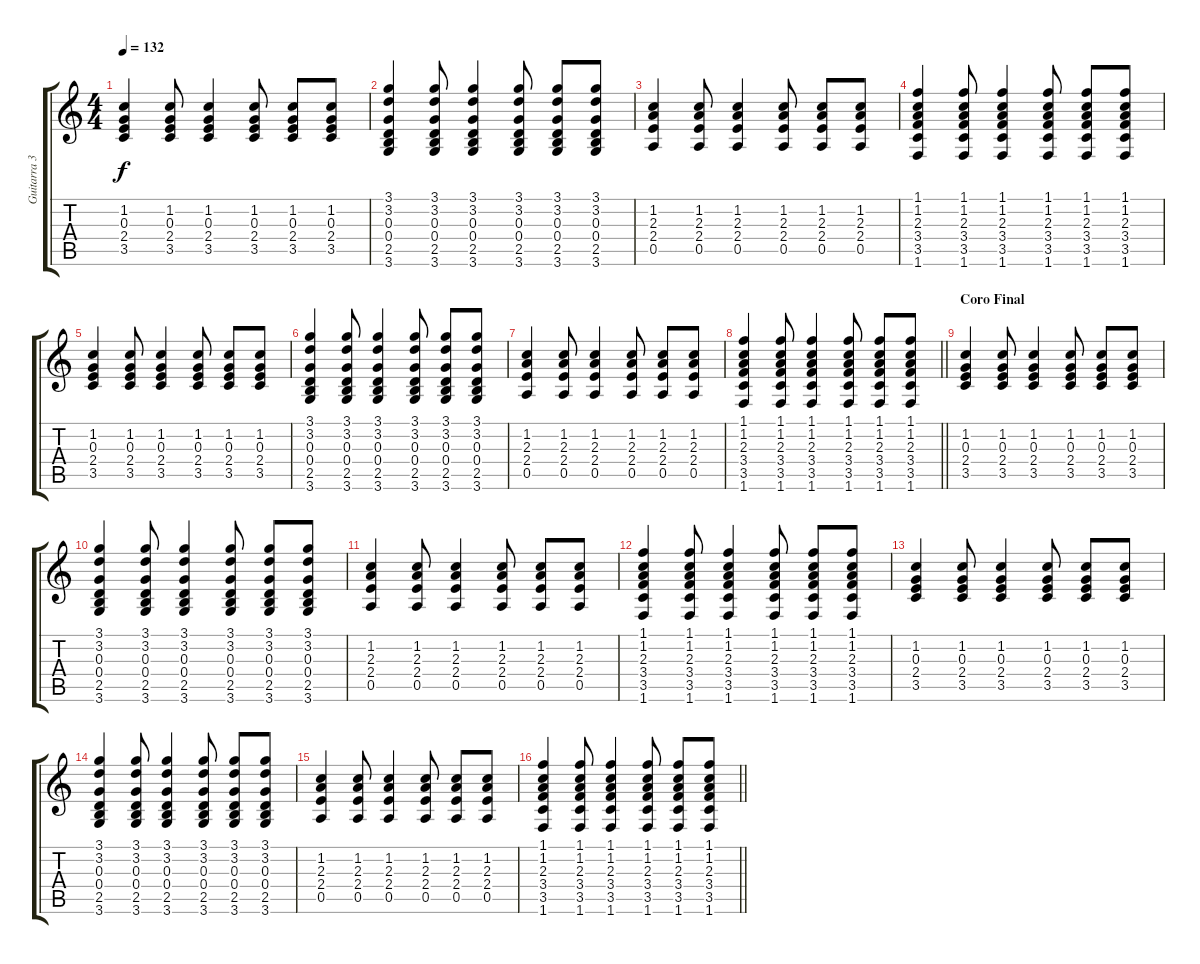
\track ("Guitarra 3" "Guitarra 3") {instrument acousticguitarnylon}
\staff {score tabs}
\tuning (E4 B3 G3 D3 A2 E2) {hide}
\ts (4 4)
\section ("" "")
\tempo 132
\clef g2
\ks c
(1.2 0.3 2.4 3.5).4{dy f volume 16} (1.2 0.3 2.4 3.5).8 (1.2 0.3 2.4 3.5).4 (1.2 0.3 2.4 3.5).8 (1.2 0.3 2.4 3.5).8 (1.2 0.3 2.4 3.5).8 |
(3.1 3.2 0.3 0.4 2.5 3.6).4 (3.1 3.2 0.3 0.4 2.5 3.6).8 (3.1 3.2 0.3 0.4 2.5 3.6).4 (3.1 3.2 0.3 0.4 2.5 3.6).8 (3.1 3.2 0.3 0.4 2.5 3.6).8 (3.1 3.2 0.3 0.4 2.5 3.6).8 |
(1.2 2.3 2.4 0.5).4 (1.2 2.3 2.4 0.5).8 (1.2 2.3 2.4 0.5).4 (1.2 2.3 2.4 0.5).8 (1.2 2.3 2.4 0.5).8 (1.2 2.3 2.4 0.5).8 |
(1.1 1.2 2.3 3.4 3.5 1.6).4 (1.1 1.2 2.3 3.4 3.5 1.6).8 (1.1 1.2 2.3 3.4 3.5 1.6).4 (1.1 1.2 2.3 3.4 3.5 1.6).8 (1.1 1.2 2.3 3.4 3.5 1.6).8 (1.1 1.2 2.3 3.4 3.5 1.6).8 |
(1.2 0.3 2.4 3.5).4 (1.2 0.3 2.4 3.5).8 (1.2 0.3 2.4 3.5).4 (1.2 0.3 2.4 3.5).8 (1.2 0.3 2.4 3.5).8 (1.2 0.3 2.4 3.5).8 |
(3.1 3.2 0.3 0.4 2.5 3.6).4 (3.1 3.2 0.3 0.4 2.5 3.6).8 (3.1 3.2 0.3 0.4 2.5 3.6).4 (3.1 3.2 0.3 0.4 2.5 3.6).8 (3.1 3.2 0.3 0.4 2.5 3.6).8 (3.1 3.2 0.3 0.4 2.5 3.6).8 |
(1.2 2.3 2.4 0.5).4 (1.2 2.3 2.4 0.5).8 (1.2 2.3 2.4 0.5).4 (1.2 2.3 2.4 0.5).8 (1.2 2.3 2.4 0.5).8 (1.2 2.3 2.4 0.5).8 |
\barLineRight lightlight
(1.1 1.2 2.3 3.4 3.5 1.6).4 (1.1 1.2 2.3 3.4 3.5 1.6).8 (1.1 1.2 2.3 3.4 3.5 1.6).4 (1.1 1.2 2.3 3.4 3.5 1.6).8 (1.1 1.2 2.3 3.4 3.5 1.6).8 (1.1 1.2 2.3 3.4 3.5 1.6).8 |
\section ("" "Coro Final")
(1.2 0.3 2.4 3.5).4{volume 16} (1.2 0.3 2.4 3.5).8 (1.2 0.3 2.4 3.5).4 (1.2 0.3 2.4 3.5).8 (1.2 0.3 2.4 3.5).8 (1.2 0.3 2.4 3.5).8 |
(3.1 3.2 0.3 0.4 2.5 3.6).4 (3.1 3.2 0.3 0.4 2.5 3.6).8 (3.1 3.2 0.3 0.4 2.5 3.6).4 (3.1 3.2 0.3 0.4 2.5 3.6).8 (3.1 3.2 0.3 0.4 2.5 3.6).8 (3.1 3.2 0.3 0.4 2.5 3.6).8 |
(1.2 2.3 2.4 0.5).4 (1.2 2.3 2.4 0.5).8 (1.2 2.3 2.4 0.5).4 (1.2 2.3 2.4 0.5).8 (1.2 2.3 2.4 0.5).8 (1.2 2.3 2.4 0.5).8 |
(1.1 1.2 2.3 3.4 3.5 1.6).4 (1.1 1.2 2.3 3.4 3.5 1.6).8 (1.1 1.2 2.3 3.4 3.5 1.6).4 (1.1 1.2 2.3 3.4 3.5 1.6).8 (1.1 1.2 2.3 3.4 3.5 1.6).8 (1.1 1.2 2.3 3.4 3.5 1.6).8 |
(1.2 0.3 2.4 3.5).4 (1.2 0.3 2.4 3.5).8 (1.2 0.3 2.4 3.5).4 (1.2 0.3 2.4 3.5).8 (1.2 0.3 2.4 3.5).8 (1.2 0.3 2.4 3.5).8 |
(3.1 3.2 0.3 0.4 2.5 3.6).4 (3.1 3.2 0.3 0.4 2.5 3.6).8 (3.1 3.2 0.3 0.4 2.5 3.6).4 (3.1 3.2 0.3 0.4 2.5 3.6).8 (3.1 3.2 0.3 0.4 2.5 3.6).8 (3.1 3.2 0.3 0.4 2.5 3.6).8 |
(1.2 2.3 2.4 0.5).4 (1.2 2.3 2.4 0.5).8 (1.2 2.3 2.4 0.5).4 (1.2 2.3 2.4 0.5).8 (1.2 2.3 2.4 0.5).8 (1.2 2.3 2.4 0.5).8 |
\barLineRight lightlight
(1.1 1.2 2.3 3.4 3.5 1.6).4 (1.1 1.2 2.3 3.4 3.5 1.6).8 (1.1 1.2 2.3 3.4 3.5 1.6).4 (1.1 1.2 2.3 3.4 3.5 1.6).8 (1.1 1.2 2.3 3.4 3.5 1.6).8 (1.1 1.2 2.3 3.4 3.5 1.6).8
